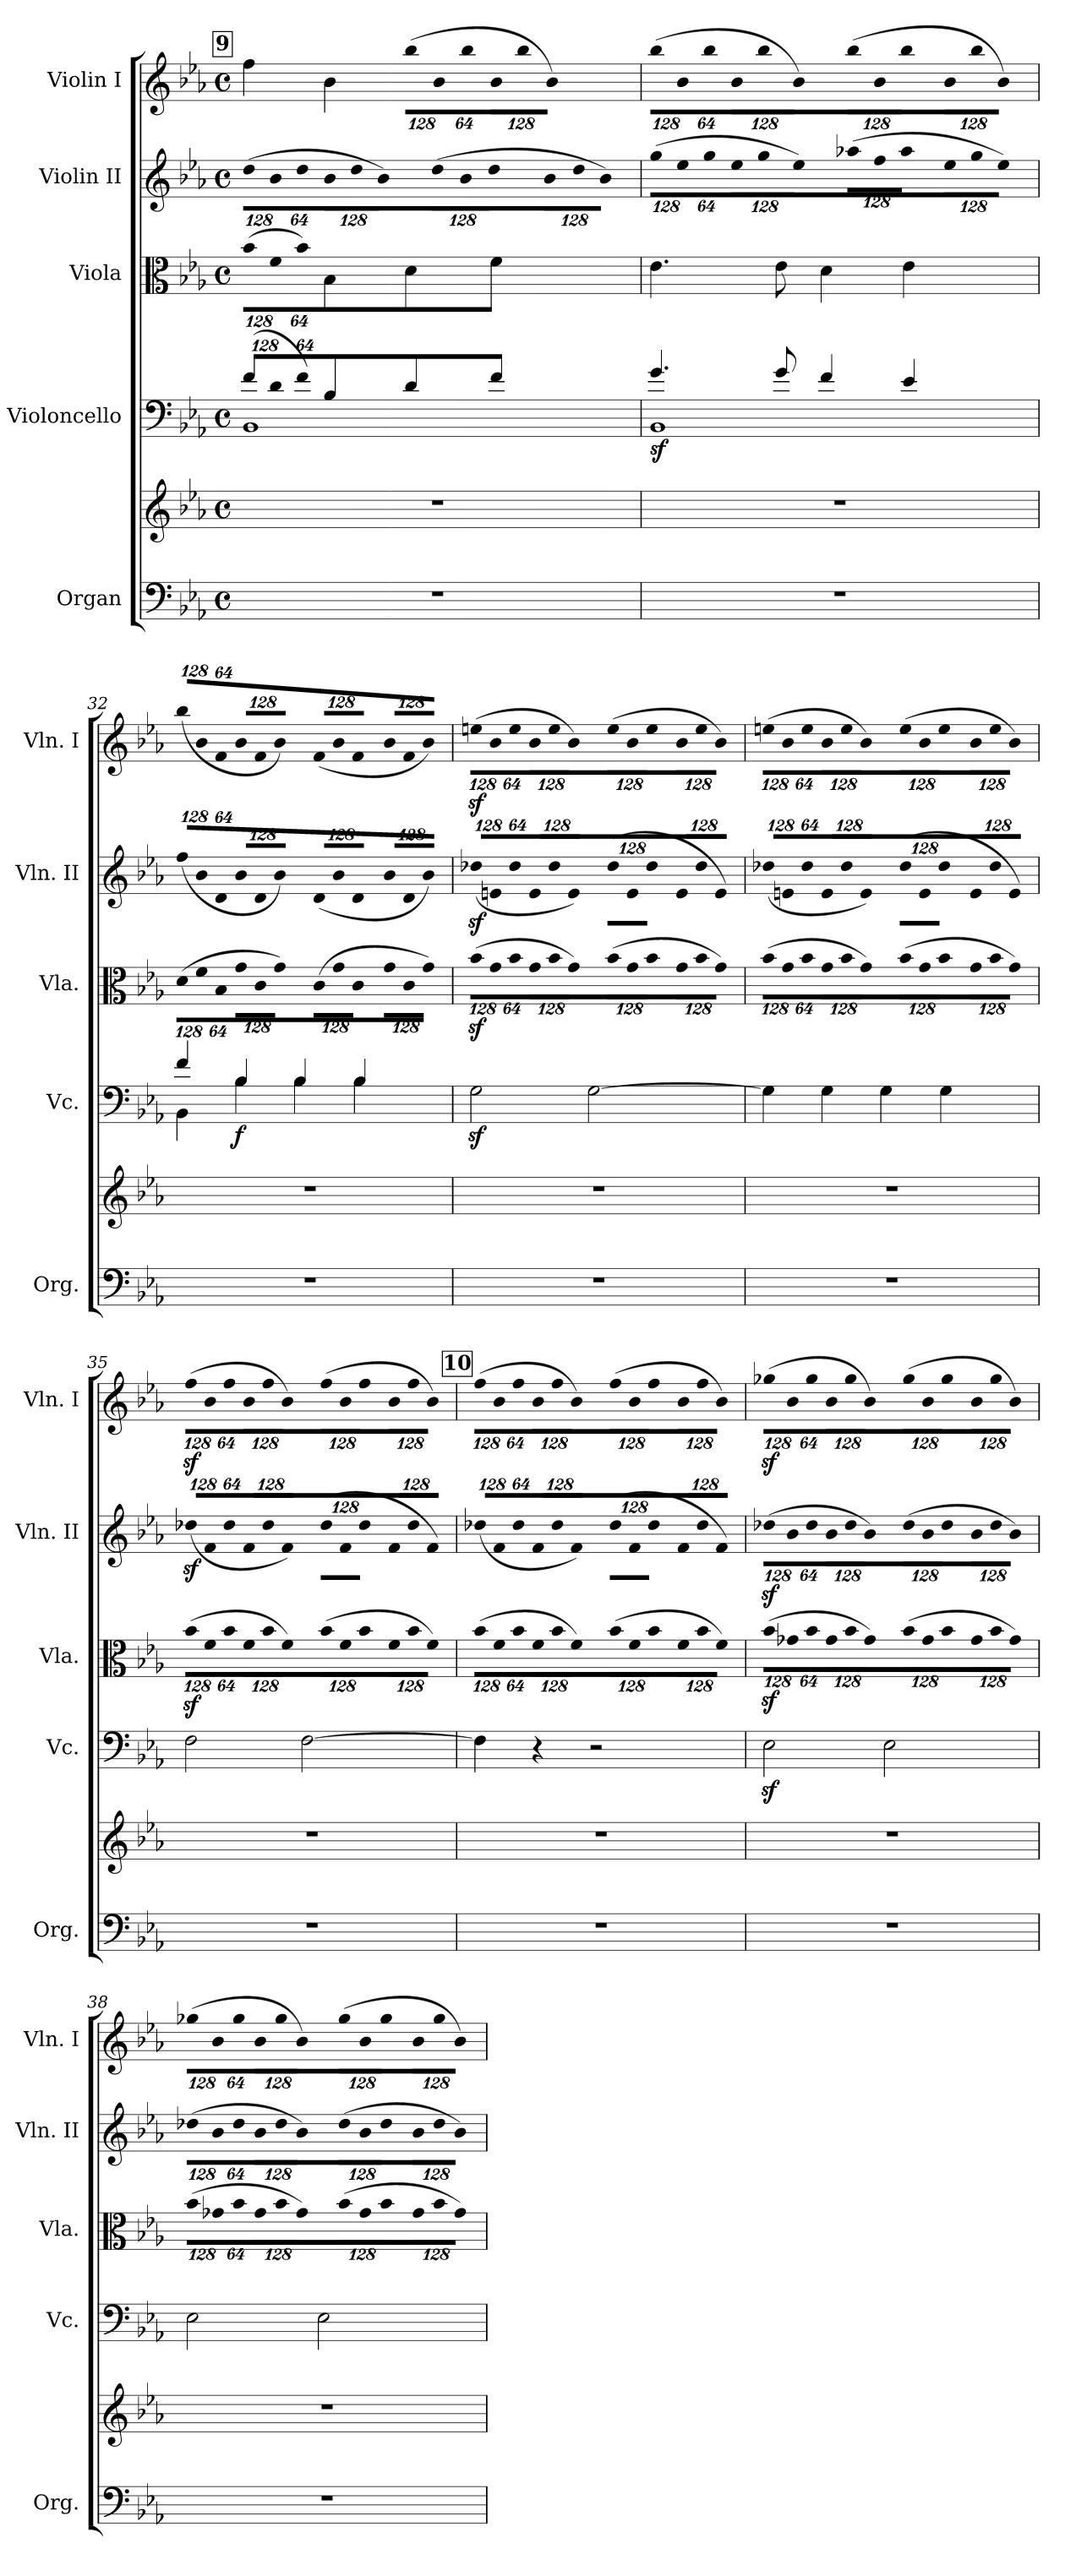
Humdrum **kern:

**kern	**kern	**kern	**dynam	**kern	**kern	**kern
*part5	*part5	*part4	*part4	*part3	*part2	*part1
*staff6	*staff5	*staff4	*staff4	*staff3	*staff2	*staff1
*I"Organ	*	*I"Violoncello	*	*I"Viola	*I"Violin II	*I"Violin I
*I'Org.	*	*I'Vc.	*	*I'Vla.	*I'Vln. II	*I'Vln. I
*clefF4	*clefG2	*clefF4	*	*clefC3	*clefG2	*clefG2
*k[b-e-a-]	*k[b-e-a-]	*k[b-e-a-]	*	*k[b-e-a-]	*k[b-e-a-]	*k[b-e-a-]
*E-:	*E-:	*E-:	*	*E-:	*E-:	*E-:
*M4/4	*M4/4	*M4/4	*	*M4/4	*M4/4	*M4/4
*met(c)	*met(c)	*met(c)	*	*met(c)	*met(c)	*met(c)
*	*	*Xbrackettup	*	*	*	*
!!LO:REH:place=s1:B:color=#000000:enc=box:fs=19.9975:t=9
=30	=30	=30	=30	=30	=30	=30
!	!	!LO:N:vis=8	!	!	!	!
*	*	*^	*	*	*	*
*	*	*	*	*	*Xbrackettup	*	*
!	!	!	!	!	!LO:N:vis=8	!	!
*	*	*	*	*	*	*Xbrackettup	*
!	!	!	!	!	!	!LO:N:vis=8	!
1r	1r	(1024%85fi/L	1BB-i	.	(1024%85b-i\L	(1024%85ddi\L	4ffi\
!	!	!LO:N:vis=8	!	!	!LO:N:vis=8	!LO:N:vis=8	!
.	.	1024%85di/	.	.	1024%85fi\	1024%85b-i\	.
!	!	!LO:N:vis=8	!	!	!LO:N:vis=8	!LO:N:vis=8	!
.	.	512%43fi/J)	.	.	512%43b-i\J)	512%43ddi\J	.
!	!	!	!	!	!	!LO:N:vis=8	!
.	.	4B-i/	.	.	4B-i/	1024%85b-i\L	4b-i\
!	!	!	!	!	!	!LO:N:vis=8	!
.	.	.	.	.	.	1024%85ddi\	.
!	!	!	!	!	!	!LO:N:vis=8	!
.	.	.	.	.	.	512%43b-i\J)	.
!	!	!	!	!	!	!LO:N:vis=8	!
*	*	*	*	*	*	*	*Xbrackettup
!	!	!	!	!	!	!	!LO:N:vis=8
.	.	4di/	.	.	4di\	(1024%85ddi\L	(1024%85bb-i\L
!	!	!	!	!	!	!LO:N:vis=8	!LO:N:vis=8
.	.	.	.	.	.	1024%85b-i\	1024%85b-i\
!	!	!	!	!	!	!LO:N:vis=8	!LO:N:vis=8
.	.	.	.	.	.	512%43ddi\J	512%43bb-i\J
!	!	!	!	!	!	!LO:N:vis=8	!LO:N:vis=8
.	.	4fi/	.	.	4fi\	1024%85b-i\L	1024%85b-i\L
!	!	!	!	!	!	!LO:N:vis=8	!LO:N:vis=8
.	.	.	.	.	.	1024%85ddi\	1024%85bb-i\
!	!	!	!	!	!	!LO:N:vis=8	!LO:N:vis=8
.	.	.	.	.	.	512%43b-i\J)	512%43b-i\J)
!!LO:PB:g=z
=31	=31	=31	=31	=31	=31	=31	=31
!	!	!	!	!	!	!LO:N:vis=8	!LO:N:vis=8
1r	1r	4.gi/	1BB-i	sf	4.e-i\	(1024%85ggi\L	(1024%85bb-i\L
!	!	!	!	!	!	!LO:N:vis=8	!LO:N:vis=8
.	.	.	.	.	.	1024%85ee-i\	1024%85b-i\
!	!	!	!	!	!	!LO:N:vis=8	!LO:N:vis=8
.	.	.	.	.	.	512%43ggi\J	512%43bb-i\J
!	!	!	!	!	!	!LO:N:vis=8	!LO:N:vis=8
.	.	.	.	.	.	1024%85ee-i\L	1024%85b-i\L
!	!	!	!	!	!	!LO:N:vis=8	!LO:N:vis=8
.	.	.	.	.	.	1024%85ggi\	1024%85bb-i\
.	.	8gi/	.	.	8e-i\	.	.
!	!	!	!	!	!	!LO:N:vis=8	!LO:N:vis=8
.	.	.	.	.	.	512%43ee-i\J)	512%43b-i\J)
!	!	!	!	!	!	!LO:N:vis=8	!LO:N:vis=8
.	.	4fi/	.	.	4di\	(1024%85aa-Xi\L	(1024%85bb-i\L
!	!	!	!	!	!	!LO:N:vis=8	!LO:N:vis=8
.	.	.	.	.	.	1024%85ffi\	1024%85b-i\
!	!	!	!	!	!	!LO:N:vis=8	!LO:N:vis=8
.	.	.	.	.	.	512%43aa-i\J	512%43bb-i\J
!	!	!	!	!	!	!LO:N:vis=8	!LO:N:vis=8
.	.	4e-i/	.	.	4e-i\	1024%85ee-i\L	1024%85b-i\L
!	!	!	!	!	!	!LO:N:vis=8	!LO:N:vis=8
.	.	.	.	.	.	1024%85ggi\	1024%85bb-i\
!	!	!	!	!	!	!LO:N:vis=8	!LO:N:vis=8
.	.	.	.	.	.	512%43ee-i\J)	512%43b-i\J)
=32	=32	=32	=32	=32	=32	=32	=32
!	!	!	!	!	!LO:N:vis=8	!LO:N:vis=8	!LO:N:vis=8
1r	1r	4fi/	4BB-i\	.	(1024%85di\L	(1024%85ffi/L	(1024%85bb-i\L
!	!	!	!	!	!LO:N:vis=8	!LO:N:vis=8	!LO:N:vis=8
.	.	.	.	.	1024%85fi\	1024%85b-i/	1024%85b-i\
!	!	!	!	!	!LO:N:vis=8	!LO:N:vis=8	!LO:N:vis=8
.	.	.	.	.	512%43B-i\J	512%43di/J	512%43fi\J
!	!	!	!	!	!LO:N:vis=8	!LO:N:vis=8	!LO:N:vis=8
.	.	4B-i/	4B-i\	f	1024%85gi\L	1024%85b-i/L	1024%85b-i/L
!	!	!	!	!	!LO:N:vis=8	!LO:N:vis=8	!LO:N:vis=8
.	.	.	.	.	1024%85ci\	1024%85di/	1024%85fi/
!	!	!	!	!	!LO:N:vis=8	!LO:N:vis=8	!LO:N:vis=8
.	.	.	.	.	512%43gi\J)	512%43b-i/J)	512%43b-i/J)
!	!	!	!	!	!LO:N:vis=8	!LO:N:vis=8	!LO:N:vis=8
.	.	4B-i/	4B-i\	.	(1024%85ci\L	(1024%85di/L	(1024%85fi/L
!	!	!	!	!	!LO:N:vis=8	!LO:N:vis=8	!LO:N:vis=8
.	.	.	.	.	1024%85gi\	1024%85b-i/	1024%85b-i/
!	!	!	!	!	!LO:N:vis=8	!LO:N:vis=8	!LO:N:vis=8
.	.	.	.	.	512%43ci\J	512%43di/J	512%43fi/J
!	!	!	!	!	!LO:N:vis=8	!LO:N:vis=8	!LO:N:vis=8
.	.	4B-i/	4B-i\	.	1024%85gi\L	1024%85b-i/L	1024%85b-i/L
!	!	!	!	!	!LO:N:vis=8	!LO:N:vis=8	!LO:N:vis=8
.	.	.	.	.	1024%85ci\	1024%85di/	1024%85fi/
!	!	!	!	!	!LO:N:vis=8	!LO:N:vis=8	!LO:N:vis=8
.	.	.	.	.	512%43gi\J)	512%43b-i/J)	512%43b-i/J)
*	*	*v	*v	*	*	*	*
=33	=33	=33	=33	=33	=33	=33
!	!	!	!	!LO:N:vis=8	!LO:N:vis=8	!LO:N:vis=8
1r	1r	2Gzi\	.	(1024%85b-zi\L	(1024%85dd-Xzi\L	(1024%85eenzi\L
!	!	!	!	!LO:N:vis=8	!LO:N:vis=8	!LO:N:vis=8
.	.	.	.	1024%85gi\	1024%85eni\	1024%85b-i\
!	!	!	!	!LO:N:vis=8	!LO:N:vis=8	!LO:N:vis=8
.	.	.	.	512%43b-i\J	512%43dd-i\J	512%43eei\J
!	!	!	!	!LO:N:vis=8	!LO:N:vis=8	!LO:N:vis=8
.	.	.	.	1024%85gi\L	1024%85ei/L	1024%85b-i\L
!	!	!	!	!LO:N:vis=8	!LO:N:vis=8	!LO:N:vis=8
.	.	.	.	1024%85b-i\	1024%85dd-i/	1024%85eei\
!	!	!	!	!LO:N:vis=8	!LO:N:vis=8	!LO:N:vis=8
.	.	.	.	512%43gi\J)	512%43ei/J)	512%43b-i\J)
!	!	!	!	!LO:N:vis=8	!LO:N:vis=8	!LO:N:vis=8
.	.	[2Gi\	.	(1024%85b-i\L	(1024%85dd-i\L	(1024%85eei\L
!	!	!	!	!LO:N:vis=8	!LO:N:vis=8	!LO:N:vis=8
.	.	.	.	1024%85gi\	1024%85ei\	1024%85b-i\
!	!	!	!	!LO:N:vis=8	!LO:N:vis=8	!LO:N:vis=8
.	.	.	.	512%43b-i\J	512%43dd-i\J	512%43eei\J
!	!	!	!	!LO:N:vis=8	!LO:N:vis=8	!LO:N:vis=8
.	.	.	.	1024%85gi\L	1024%85ei/L	1024%85b-i\L
!	!	!	!	!LO:N:vis=8	!LO:N:vis=8	!LO:N:vis=8
.	.	.	.	1024%85b-i\	1024%85dd-i/	1024%85eei\
!	!	!	!	!LO:N:vis=8	!LO:N:vis=8	!LO:N:vis=8
.	.	.	.	512%43gi\J)	512%43ei/J)	512%43b-i\J)
!!LO:LB:g=z
=34	=34	=34	=34	=34	=34	=34
!	!	!	!	!LO:N:vis=8	!LO:N:vis=8	!LO:N:vis=8
1r	1r	4Gi\]	.	(1024%85b-i\L	(1024%85dd-Xi\L	(1024%85eeni\L
!	!	!	!	!LO:N:vis=8	!LO:N:vis=8	!LO:N:vis=8
.	.	.	.	1024%85gi\	1024%85eni\	1024%85b-i\
!	!	!	!	!LO:N:vis=8	!LO:N:vis=8	!LO:N:vis=8
.	.	.	.	512%43b-i\J	512%43dd-i\J	512%43eei\J
!	!	!	!	!LO:N:vis=8	!LO:N:vis=8	!LO:N:vis=8
.	.	4Gi\	.	1024%85gi\L	1024%85ei/L	1024%85b-i\L
!	!	!	!	!LO:N:vis=8	!LO:N:vis=8	!LO:N:vis=8
.	.	.	.	1024%85b-i\	1024%85dd-i/	1024%85eei\
!	!	!	!	!LO:N:vis=8	!LO:N:vis=8	!LO:N:vis=8
.	.	.	.	512%43gi\J)	512%43ei/J)	512%43b-i\J)
!	!	!	!	!LO:N:vis=8	!LO:N:vis=8	!LO:N:vis=8
.	.	4Gi\	.	(1024%85b-i\L	(1024%85dd-i\L	(1024%85eei\L
!	!	!	!	!LO:N:vis=8	!LO:N:vis=8	!LO:N:vis=8
.	.	.	.	1024%85gi\	1024%85ei\	1024%85b-i\
!	!	!	!	!LO:N:vis=8	!LO:N:vis=8	!LO:N:vis=8
.	.	.	.	512%43b-i\J	512%43dd-i\J	512%43eei\J
!	!	!	!	!LO:N:vis=8	!LO:N:vis=8	!LO:N:vis=8
.	.	4Gi\	.	1024%85gi\L	1024%85ei/L	1024%85b-i\L
!	!	!	!	!LO:N:vis=8	!LO:N:vis=8	!LO:N:vis=8
.	.	.	.	1024%85b-i\	1024%85dd-i/	1024%85eei\
!	!	!	!	!LO:N:vis=8	!LO:N:vis=8	!LO:N:vis=8
.	.	.	.	512%43gi\J)	512%43ei/J)	512%43b-i\J)
=35	=35	=35	=35	=35	=35	=35
!	!	!	!	!LO:N:vis=8	!LO:N:vis=8	!LO:N:vis=8
1r	1r	2Fi\	.	(1024%85b-zi\L	(1024%85dd-Xzi\L	(1024%85ffzi\L
!	!	!	!	!LO:N:vis=8	!LO:N:vis=8	!LO:N:vis=8
.	.	.	.	1024%85fi\	1024%85fi\	1024%85b-i\
!	!	!	!	!LO:N:vis=8	!LO:N:vis=8	!LO:N:vis=8
.	.	.	.	512%43b-i\J	512%43dd-i\J	512%43ffi\J
!	!	!	!	!LO:N:vis=8	!LO:N:vis=8	!LO:N:vis=8
.	.	.	.	1024%85fi\L	1024%85fi/L	1024%85b-i\L
!	!	!	!	!LO:N:vis=8	!LO:N:vis=8	!LO:N:vis=8
.	.	.	.	1024%85b-i\	1024%85dd-i/	1024%85ffi\
!	!	!	!	!LO:N:vis=8	!LO:N:vis=8	!LO:N:vis=8
.	.	.	.	512%43fi\J)	512%43fi/J)	512%43b-i\J)
!	!	!	!	!LO:N:vis=8	!LO:N:vis=8	!LO:N:vis=8
.	.	[2Fi\	.	(1024%85b-i\L	(1024%85dd-i\L	(1024%85ffi\L
!	!	!	!	!LO:N:vis=8	!LO:N:vis=8	!LO:N:vis=8
.	.	.	.	1024%85fi\	1024%85fi\	1024%85b-i\
!	!	!	!	!LO:N:vis=8	!LO:N:vis=8	!LO:N:vis=8
.	.	.	.	512%43b-i\J	512%43dd-i\J	512%43ffi\J
!	!	!	!	!LO:N:vis=8	!LO:N:vis=8	!LO:N:vis=8
.	.	.	.	1024%85fi\L	1024%85fi/L	1024%85b-i\L
!	!	!	!	!LO:N:vis=8	!LO:N:vis=8	!LO:N:vis=8
.	.	.	.	1024%85b-i\	1024%85dd-i/	1024%85ffi\
!	!	!	!	!LO:N:vis=8	!LO:N:vis=8	!LO:N:vis=8
.	.	.	.	512%43fi\J)	512%43fi/J)	512%43b-i\J)
!!LO:REH:place=s1:B:color=#000000:enc=box:fs=19.9975:t=10
=36	=36	=36	=36	=36	=36	=36
!	!	!	!	!LO:N:vis=8	!LO:N:vis=8	!LO:N:vis=8
1r	1r	4Fi\]	.	(1024%85b-i\L	(1024%85dd-Xi\L	(1024%85ffi\L
!	!	!	!	!LO:N:vis=8	!LO:N:vis=8	!LO:N:vis=8
.	.	.	.	1024%85fi\	1024%85fi\	1024%85b-i\
!	!	!	!	!LO:N:vis=8	!LO:N:vis=8	!LO:N:vis=8
.	.	.	.	512%43b-i\J	512%43dd-i\J	512%43ffi\J
!	!	!	!	!LO:N:vis=8	!LO:N:vis=8	!LO:N:vis=8
.	.	4r	.	1024%85fi\L	1024%85fi/L	1024%85b-i\L
!	!	!	!	!LO:N:vis=8	!LO:N:vis=8	!LO:N:vis=8
.	.	.	.	1024%85b-i\	1024%85dd-i/	1024%85ffi\
!	!	!	!	!LO:N:vis=8	!LO:N:vis=8	!LO:N:vis=8
.	.	.	.	512%43fi\J)	512%43fi/J)	512%43b-i\J)
!	!	!	!	!LO:N:vis=8	!LO:N:vis=8	!LO:N:vis=8
.	.	2r	.	(1024%85b-i\L	(1024%85dd-i\L	(1024%85ffi\L
!	!	!	!	!LO:N:vis=8	!LO:N:vis=8	!LO:N:vis=8
.	.	.	.	1024%85fi\	1024%85fi\	1024%85b-i\
!	!	!	!	!LO:N:vis=8	!LO:N:vis=8	!LO:N:vis=8
.	.	.	.	512%43b-i\J	512%43dd-i\J	512%43ffi\J
!	!	!	!	!LO:N:vis=8	!LO:N:vis=8	!LO:N:vis=8
.	.	.	.	1024%85fi\L	1024%85fi/L	1024%85b-i\L
!	!	!	!	!LO:N:vis=8	!LO:N:vis=8	!LO:N:vis=8
.	.	.	.	1024%85b-i\	1024%85dd-i/	1024%85ffi\
!	!	!	!	!LO:N:vis=8	!LO:N:vis=8	!LO:N:vis=8
.	.	.	.	512%43fi\J)	512%43fi/J)	512%43b-i\J)
!!LO:PB:g=z
=37	=37	=37	=37	=37	=37	=37
!	!	!	!	!LO:N:vis=8	!LO:N:vis=8	!LO:N:vis=8
1r	1r	2E-zi\	.	(1024%85b-zi\L	(1024%85dd-Xzi\L	(1024%85gg-Xzi\L
!	!	!	!	!LO:N:vis=8	!LO:N:vis=8	!LO:N:vis=8
.	.	.	.	1024%85g-Xi\	1024%85b-i\	1024%85b-i\
!	!	!	!	!LO:N:vis=8	!LO:N:vis=8	!LO:N:vis=8
.	.	.	.	512%43b-i\J	512%43dd-i\J	512%43gg-i\J
!	!	!	!	!LO:N:vis=8	!LO:N:vis=8	!LO:N:vis=8
.	.	.	.	1024%85g-i\L	1024%85b-i\L	1024%85b-i\L
!	!	!	!	!LO:N:vis=8	!LO:N:vis=8	!LO:N:vis=8
.	.	.	.	1024%85b-i\	1024%85dd-i\	1024%85gg-i\
!	!	!	!	!LO:N:vis=8	!LO:N:vis=8	!LO:N:vis=8
.	.	.	.	512%43g-i\J)	512%43b-i\J)	512%43b-i\J)
!	!	!	!	!LO:N:vis=8	!LO:N:vis=8	!LO:N:vis=8
.	.	2E-i\	.	(1024%85b-i\L	(1024%85dd-i\L	(1024%85gg-i\L
!	!	!	!	!LO:N:vis=8	!LO:N:vis=8	!LO:N:vis=8
.	.	.	.	1024%85g-i\	1024%85b-i\	1024%85b-i\
!	!	!	!	!LO:N:vis=8	!LO:N:vis=8	!LO:N:vis=8
.	.	.	.	512%43b-i\J	512%43dd-i\J	512%43gg-i\J
!	!	!	!	!LO:N:vis=8	!LO:N:vis=8	!LO:N:vis=8
.	.	.	.	1024%85g-i\L	1024%85b-i\L	1024%85b-i\L
!	!	!	!	!LO:N:vis=8	!LO:N:vis=8	!LO:N:vis=8
.	.	.	.	1024%85b-i\	1024%85dd-i\	1024%85gg-i\
!	!	!	!	!LO:N:vis=8	!LO:N:vis=8	!LO:N:vis=8
.	.	.	.	512%43g-i\J)	512%43b-i\J)	512%43b-i\J)
=38	=38	=38	=38	=38	=38	=38
!	!	!	!	!LO:N:vis=8	!LO:N:vis=8	!LO:N:vis=8
1r	1r	2E-i\	.	(1024%85b-i\L	(1024%85dd-Xi\L	(1024%85gg-Xi\L
!	!	!	!	!LO:N:vis=8	!LO:N:vis=8	!LO:N:vis=8
.	.	.	.	1024%85g-Xi\	1024%85b-i\	1024%85b-i\
!	!	!	!	!LO:N:vis=8	!LO:N:vis=8	!LO:N:vis=8
.	.	.	.	512%43b-i\J	512%43dd-i\J	512%43gg-i\J
!	!	!	!	!LO:N:vis=8	!LO:N:vis=8	!LO:N:vis=8
.	.	.	.	1024%85g-i\L	1024%85b-i\L	1024%85b-i\L
!	!	!	!	!LO:N:vis=8	!LO:N:vis=8	!LO:N:vis=8
.	.	.	.	1024%85b-i\	1024%85dd-i\	1024%85gg-i\
!	!	!	!	!LO:N:vis=8	!LO:N:vis=8	!LO:N:vis=8
.	.	.	.	512%43g-i\J)	512%43b-i\J)	512%43b-i\J)
!	!	!	!	!LO:N:vis=8	!LO:N:vis=8	!LO:N:vis=8
.	.	2E-i\	.	(1024%85b-i\L	(1024%85dd-i\L	(1024%85gg-i\L
!	!	!	!	!LO:N:vis=8	!LO:N:vis=8	!LO:N:vis=8
.	.	.	.	1024%85g-i\	1024%85b-i\	1024%85b-i\
!	!	!	!	!LO:N:vis=8	!LO:N:vis=8	!LO:N:vis=8
.	.	.	.	512%43b-i\J	512%43dd-i\J	512%43gg-i\J
!	!	!	!	!LO:N:vis=8	!LO:N:vis=8	!LO:N:vis=8
.	.	.	.	1024%85g-i\L	1024%85b-i\L	1024%85b-i\L
!	!	!	!	!LO:N:vis=8	!LO:N:vis=8	!LO:N:vis=8
.	.	.	.	1024%85b-i\	1024%85dd-i\	1024%85gg-i\
!	!	!	!	!LO:N:vis=8	!LO:N:vis=8	!LO:N:vis=8
.	.	.	.	512%43g-i\J)	512%43b-i\J)	512%43b-i\J)
=	=	=	=	=	=	=
*-	*-	*-	*-	*-	*-	*-
